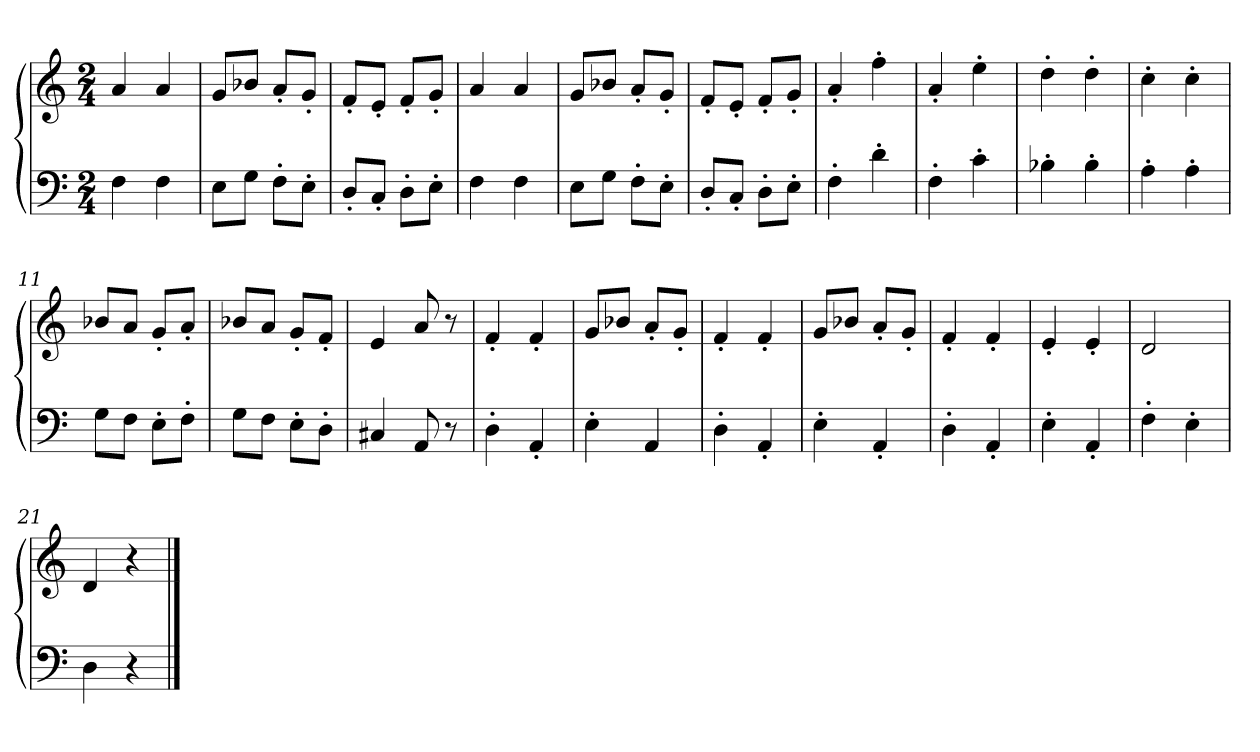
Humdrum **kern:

**kern	**kern
*part1	*part1
*staff2	*staff1
*M2/4	*M2/4
=1	=1
4F	4a
4F	4a
=2	=2
8EL	8gL
8GJ	8b-XJ
8F'L	8a'L
8E'J	8g'J
=3	=3
8D'L	8f'L
8C'J	8e'J
8D'L	8f'L
8E'J	8g'J
=4	=4
4F	4a
4F	4a
=5	=5
8EL	8gL
8GJ	8b-XJ
8F'L	8a'L
8E'J	8g'J
=6	=6
8D'L	8f'L
8C'J	8e'J
8D'L	8f'L
8E'J	8g'J
=7	=7
4F'	4a'
4d'	4ff'
=8	=8
4F'	4a'
4c'	4ee'
=9	=9
4B-X'	4dd'
4B-'	4dd'
=10	=10
4A'	4cc'
4A'	4cc'
=11	=11
8GL	8b-XL
8FJ	8aJ
8E'L	8g'L
8F'J	8a'J
=12	=12
8GL	8b-XL
8FJ	8aJ
8E'L	8g'L
8D'J	8f'J
=13	=13
4C#X	4e
8AA	8a
8r	8r
=14	=14
4D'	4f'
4AA'	4f'
=15	=15
4E'	8gL
.	8b-XJ
4AA	8a'L
.	8g'J
=16	=16
4D'	4f'
4AA'	4f'
=17	=17
4E'	8gL
.	8b-XJ
4AA'	8a'L
.	8g'J
=18	=18
4D'	4f'
4AA'	4f'
=19	=19
4E'	4e'
4AA'	4e'
=20	=20
4F'	2d
4E'	.
=21	=21
4D	4d
4r	4r
==	==
*-	*-
